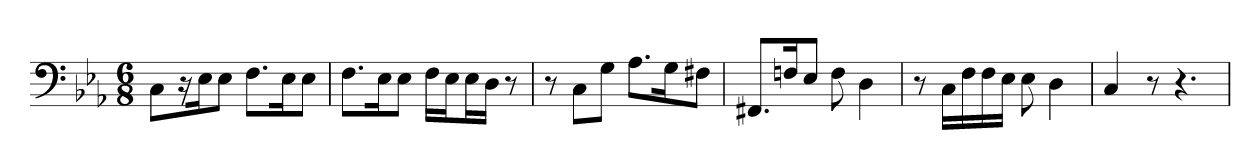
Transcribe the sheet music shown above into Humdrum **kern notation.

**kern
*part1
*staff1
*clefF4
*k[b-e-a-]
*c:
*M6/8
=1
8CL
16r
16E-K
8E-J
8.FL
16E-K
8E-J
=2
8.FL
16E-K
8E-J
16FLL
16E-J
16E-L
16DJJ
8r
=3
8r
8CL
8GJ
8.A-L
16GK
8F#XJ
=4
8.FF#XL
16FnK
8E-J
8F
4D
=5
8r
16CLL
16F
16F
16E-JJ
8E-
4D
=6
4C
8r
4.r
=
*-
